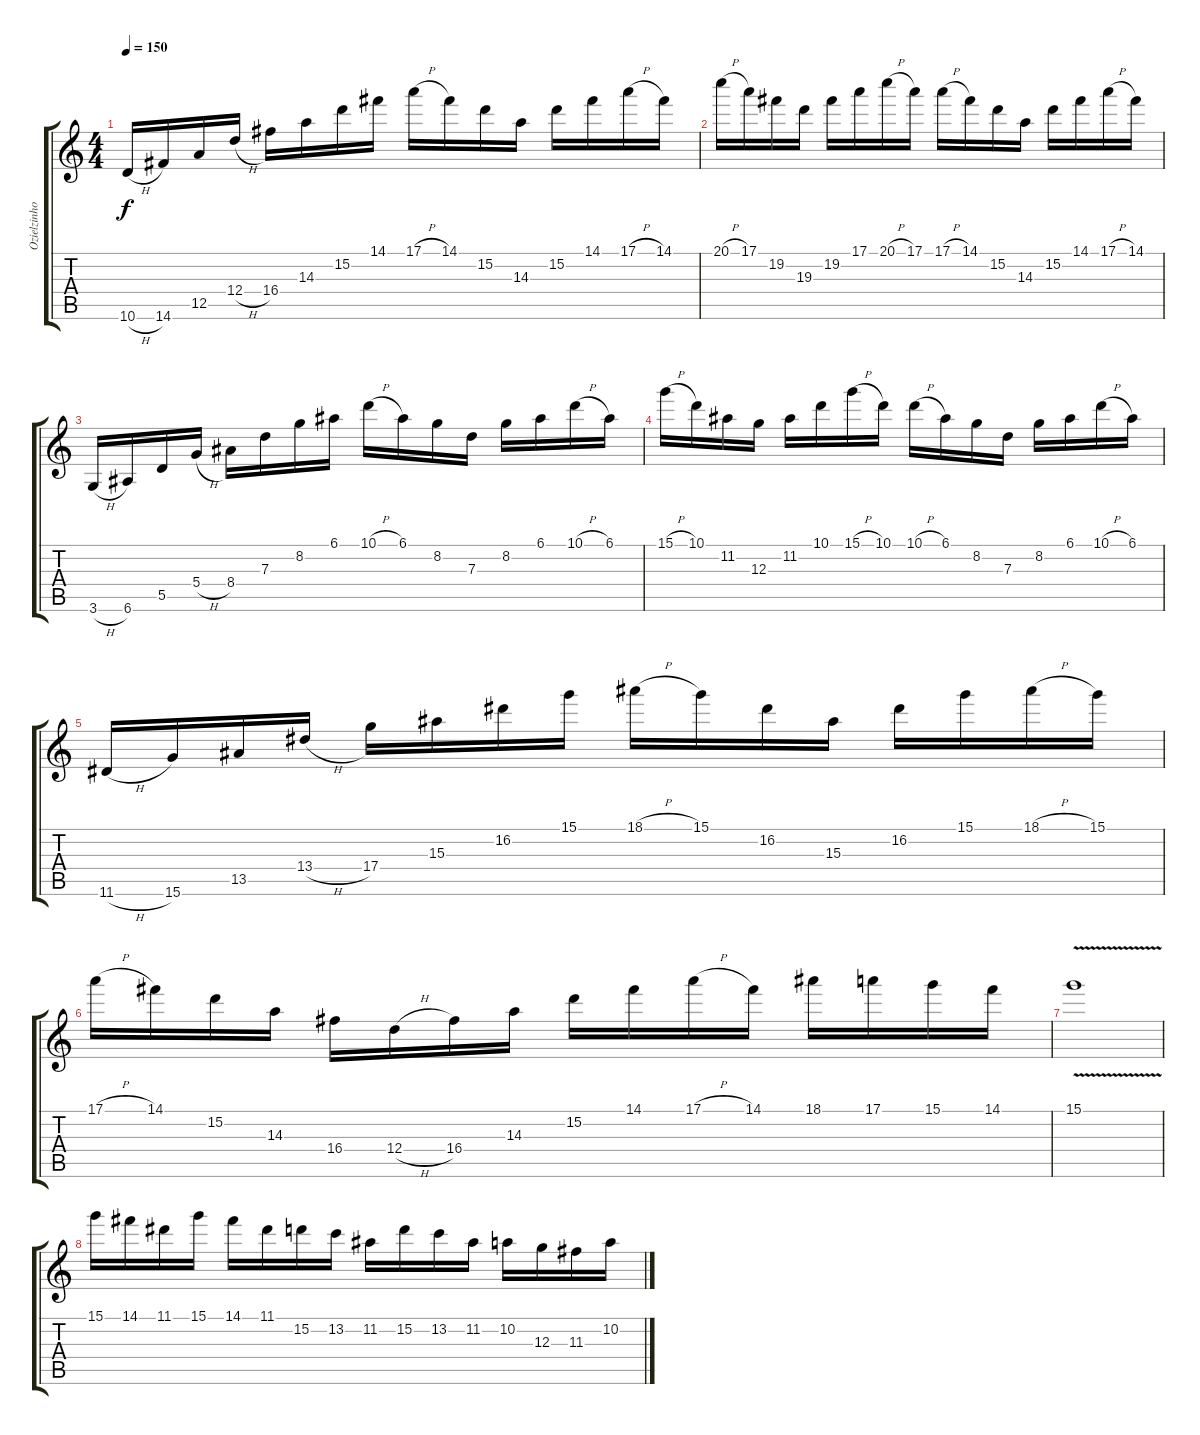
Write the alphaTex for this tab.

\track ("Ozielzinho" "Ozielzinho") {instrument overdrivenguitar}
\staff {score tabs}
\tuning (E4 B3 G3 D3 A2 E2) {hide}
\ts (4 4)
\tempo 150
\clef g2
\ks c
10.6{h}.16{dy f} 14.6.16 12.5.16 12.4{h}.16 16.4.16 14.3.16 15.2.16 14.1.16 17.1{h}.16 14.1.16 15.2.16 14.3.16 15.2.16 14.1.16 17.1{h}.16 14.1.16 |
20.1{h}.16 17.1.16 19.2.16 19.3.16 19.2.16 17.1.16 20.1{h}.16 17.1.16 17.1{h}.16 14.1.16 15.2.16 14.3.16 15.2.16 14.1.16 17.1{h}.16 14.1.16 |
3.6{h}.16 6.6.16 5.5.16 5.4{h}.16 8.4.16 7.3.16 8.2.16 6.1.16 10.1{h}.16 6.1.16 8.2.16 7.3.16 8.2.16 6.1.16 10.1{h}.16 6.1.16 |
15.1{h}.16 10.1.16 11.2.16 12.3.16 11.2.16 10.1.16 15.1{h}.16 10.1.16 10.1{h}.16 6.1.16 8.2.16 7.3.16 8.2.16 6.1.16 10.1{h}.16 6.1.16 |
11.6{h}.16 15.6.16 13.5.16 13.4{h}.16 17.4.16 15.3.16 16.2.16 15.1.16 18.1{h}.16 15.1.16 16.2.16 15.3.16 16.2.16 15.1.16 18.1{h}.16 15.1.16 |
17.1{h}.16 14.1.16 15.2.16 14.3.16 16.4.16 12.4{h}.16 16.4.16 14.3.16 15.2.16 14.1.16 17.1{h}.16 14.1.16 18.1.16 17.1.16 15.1.16 14.1.16 |
15.1{v}.1 |
15.1.16 14.1.16 11.1.16 15.1.16 14.1.16 11.1.16 15.2.16 13.2.16 11.2.16 15.2.16 13.2.16 11.2.16 10.2.16 12.3.16 11.3.16 10.2.16
